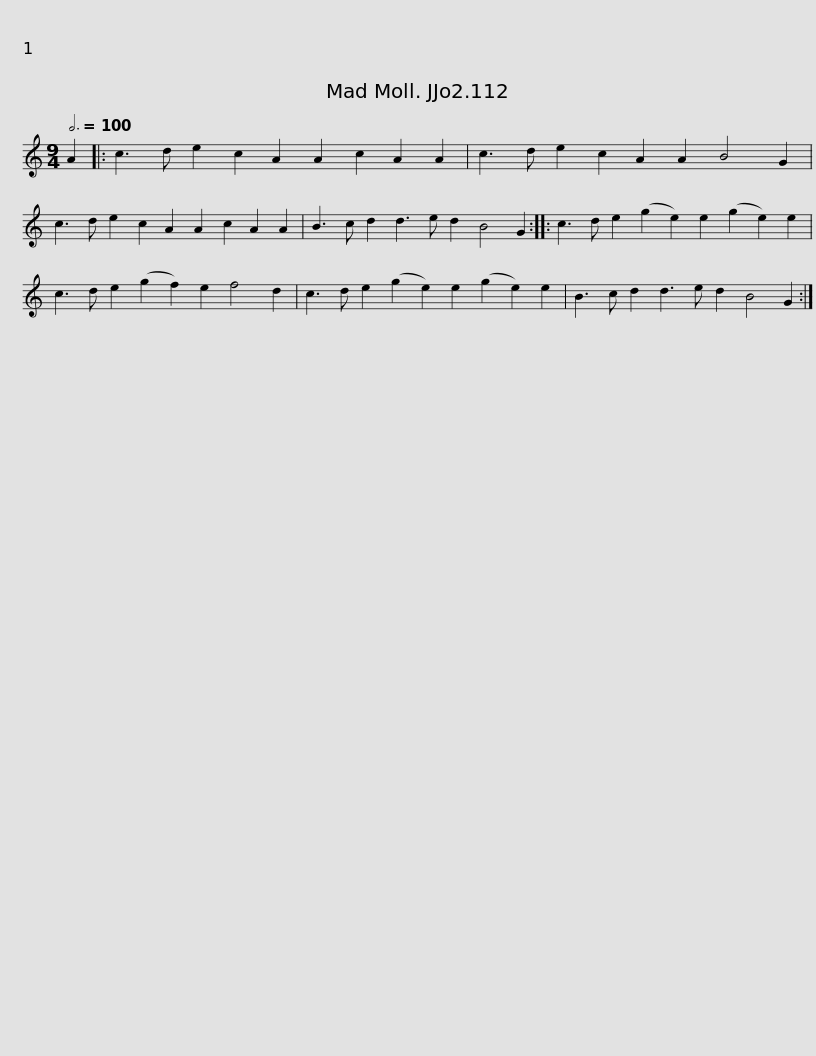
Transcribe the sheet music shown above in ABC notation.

X:1
L:1/8
Q:3/4=100
M:9/4
I:linebreak $
K:C
V:1 treble
V:1
 A2 |: c3 d e2 c2 A2 A2 c2 A2 A2 | c3 d e2 c2 A2 A2 B4 G2 | c3 d e2 c2 A2 A2 c2 A2 A2 | B3 c d2 d3 e d2 B4 G2 ::$ %5
 c3 d e2 (g2 e2) e2 (g2 e2) e2 | c3 d e2 (g2 f2) e2 f4 d2 | c3 d e2 (g2 e2) e2 (g2 e2) e2 | B3 c d2 d3 e d2 B4 G2 :| %9
